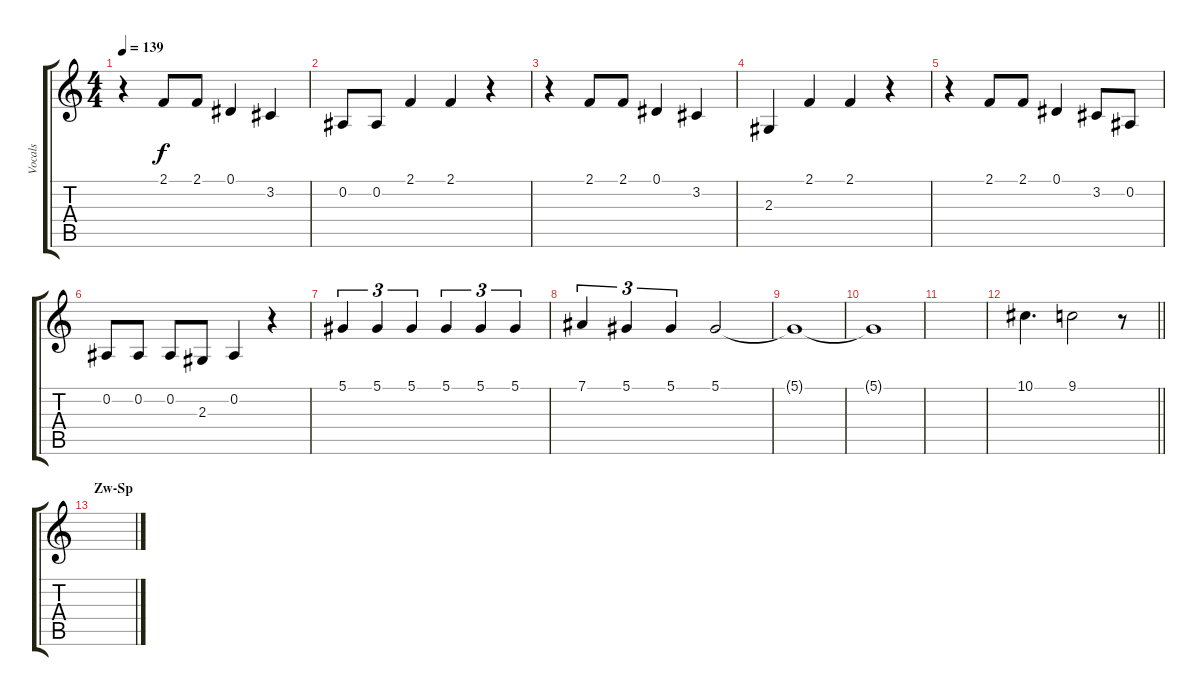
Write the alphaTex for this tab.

\track ("Vocals" "Vocals") {instrument flute}
\staff {score tabs}
\tuning (Eb4 Bb3 Gb3 Db3 Ab2 Eb2) {hide}
\ts (4 4)
\tempo 139
\clef g2
\ks c
r.4{dy f} 2.1.8 2.1.8 0.1.4 3.2.4 |
0.2.8 0.2.8 2.1.4 2.1.4 r.4 |
r.4 2.1.8 2.1.8 0.1.4 3.2.4 |
2.3.4 2.1.4 2.1.4 r.4 |
r.4 2.1.8 2.1.8 0.1.4 3.2.8 0.2.8 |
0.2.8 0.2.8 0.2.8 2.3.8 0.2.4 r.4 |
5.1.4{tu (3 2)} 5.1.4{tu (3 2)} 5.1.4{tu (3 2)} 5.1.4{tu (3 2)} 5.1.4{tu (3 2)} 5.1.4{tu (3 2)} |
7.1.4{tu (3 2)} 5.1.4{tu (3 2)} 5.1.4{tu (3 2)} 5.1.2 |
5.1{t}.1 |
5.1{t}.1 |
|
\barLineRight lightlight
10.1.4{d} 9.1.2 r.8 |
\section ("" "Zw-Sp")
